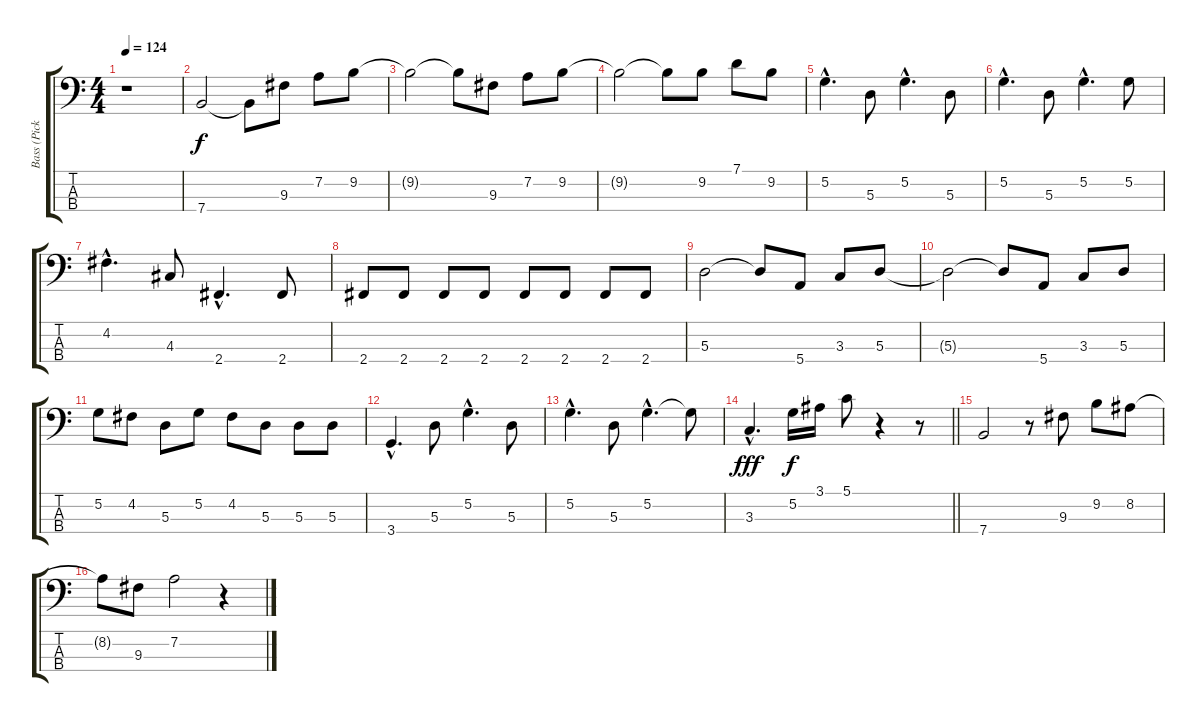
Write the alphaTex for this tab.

\track ("Bass (Pick)" "Bass (Pick") {instrument electricbasspick}
\staff {score tabs}
\tuning (G2 D2 A1 E1) {hide}
\ts (4 4)
\tempo 124
\clef f4
\ks c
r.1{dy f} |
7.4.2 7.4{t}.8 9.3.8 7.2.8 9.2.8 |
9.2{t}.2 9.2{t}.8 9.3.8 7.2.8 9.2.8 |
9.2{t}.2 9.2{t}.8 9.2.8 7.1.8 9.2.8 |
5.2{hac}.4{d} 5.3.8 5.2{hac}.4{d} 5.3.8 |
5.2{hac}.4{d} 5.3.8 5.2{hac}.4{d} 5.2.8 |
4.2{hac}.4{d} 4.3.8 2.4{hac}.4{d} 2.4.8 |
2.4.8 2.4.8 2.4.8 2.4.8 2.4.8 2.4.8 2.4.8 2.4.8 |
5.3.2 5.3{t}.8 5.4.8 3.3.8 5.3.8 |
5.3{t}.2 5.3{t}.8 5.4.8 3.3.8 5.3.8 |
5.2.8 4.2.8 5.3.8 5.2.8 4.2.8 5.3.8 5.3.8 5.3.8 |
3.4{hac}.4{d} 5.3.8 5.2{hac}.4{d} 5.3.8 |
5.2{hac}.4{d} 5.3.8 5.2{hac}.4{d} 5.2{t}.8 |
\barLineRight lightlight
3.3{hac}.4{d dy fff} 5.2.16{dy f} 3.1.16 5.1.8 r.4 r.8 |
7.4.2 r.8 9.3.8 9.2.8 8.2.8 |
8.2{t}.8 9.3.8 7.2.2 r.4
